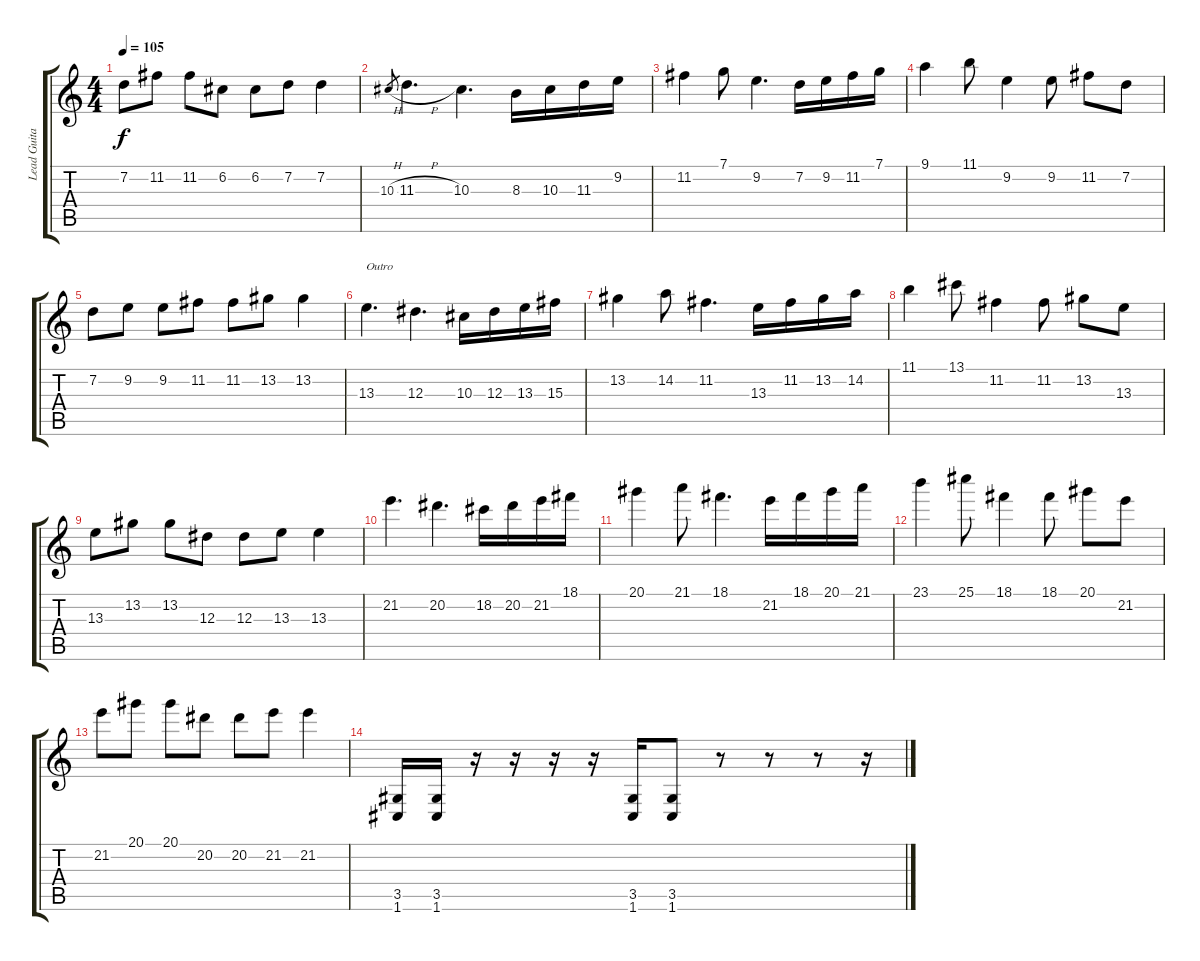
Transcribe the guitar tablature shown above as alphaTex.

\track ("Lead Guitar" "Lead Guita") {instrument distortionguitar}
\staff {score tabs}
\tuning (C4 G3 Eb3 Bb2 F2 C2) {hide}
\ts (4 4)
\tempo 105
\clef g2
\ks c
7.2.8{dy f} 11.2.8 11.2.8 6.2.8 6.2.8 7.2.8 7.2.4 |
10.3{h}.8{gr} 11.3{h}.4{d} 10.3.4{d} 8.3.16 10.3.16 11.3.16 9.2.16 |
11.2.4 7.1.8 9.2.4{d} 7.2.16 9.2.16 11.2.16 7.1.16 |
9.1.4 11.1.8 9.2.4 9.2.8 11.2.8 7.2.8 |
7.2.8 9.2.8 9.2.8 11.2.8 11.2.8 13.2.8 13.2.4 |
13.3.4{d txt "Outro"} 12.3.4{d} 10.3.16 12.3.16 13.3.16 15.3.16 |
13.2.4 14.2.8 11.2.4{d} 13.3.16 11.2.16 13.2.16 14.2.16 |
11.1.4 13.1.8 11.2.4 11.2.8 13.2.8 13.3.8 |
13.3.8 13.2.8 13.2.8 12.3.8 12.3.8 13.3.8 13.3.4 |
21.2.4{d} 20.2.4{d} 18.2.16 20.2.16 21.2.16 18.1.16 |
20.1.4 21.1.8 18.1.4{d} 21.2.16 18.1.16 20.1.16 21.1.16 |
23.1.4 25.1.8 18.1.4 18.1.8 20.1.8 21.2.8 |
21.2.8 20.1.8 20.1.8 20.2.8 20.2.8 21.2.8 21.2.4 |
(3.5 1.6).16 (3.5 1.6).16 r.16 r.16 r.16 r.16 (3.5 1.6).16 (3.5 1.6).8 r.8 r.8 r.8 r.16
